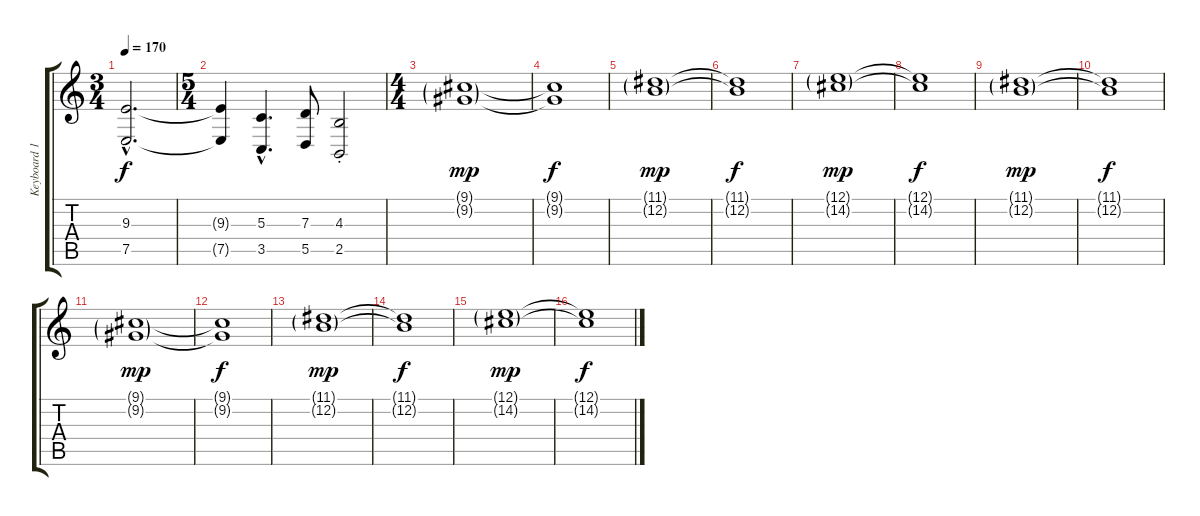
\track ("Keyboard 1" "Keyboard 1") {instrument stringensemble1}
\staff {score tabs}
\tuning (E4 B3 G3 D3 A2 E2) {hide}
\ts (3 4)
\tempo 170
\clef g2
\ks c
(9.3{hac} 7.5{hac}).2{d dy f} |
\ts (5 4)
(9.3{t} 7.5{t}).4 (5.3{hac} 3.5{hac}).4{d} (7.3 5.5).8 (4.3{st} 2.5{st}).2 |
\ts (4 4)
\section ("" "")
(9.1{g} 9.2{g}).1{dy mp} |
(9.1{t} 9.2{t}).1{dy f} |
(11.1{g} 12.2{g}).1{dy mp} |
(11.1{t} 12.2{t}).1{dy f} |
(12.1{g} 14.2{g}).1{dy mp} |
(12.1{t} 14.2{t}).1{dy f} |
(11.1{g} 12.2{g}).1{dy mp} |
(11.1{t} 12.2{t}).1{dy f} |
(9.1{g} 9.2{g}).1{dy mp} |
(9.1{t} 9.2{t}).1{dy f} |
(11.1{g} 12.2{g}).1{dy mp} |
(11.1{t} 12.2{t}).1{dy f} |
(12.1{g} 14.2{g}).1{dy mp} |
(12.1{t} 14.2{t}).1{dy f}
